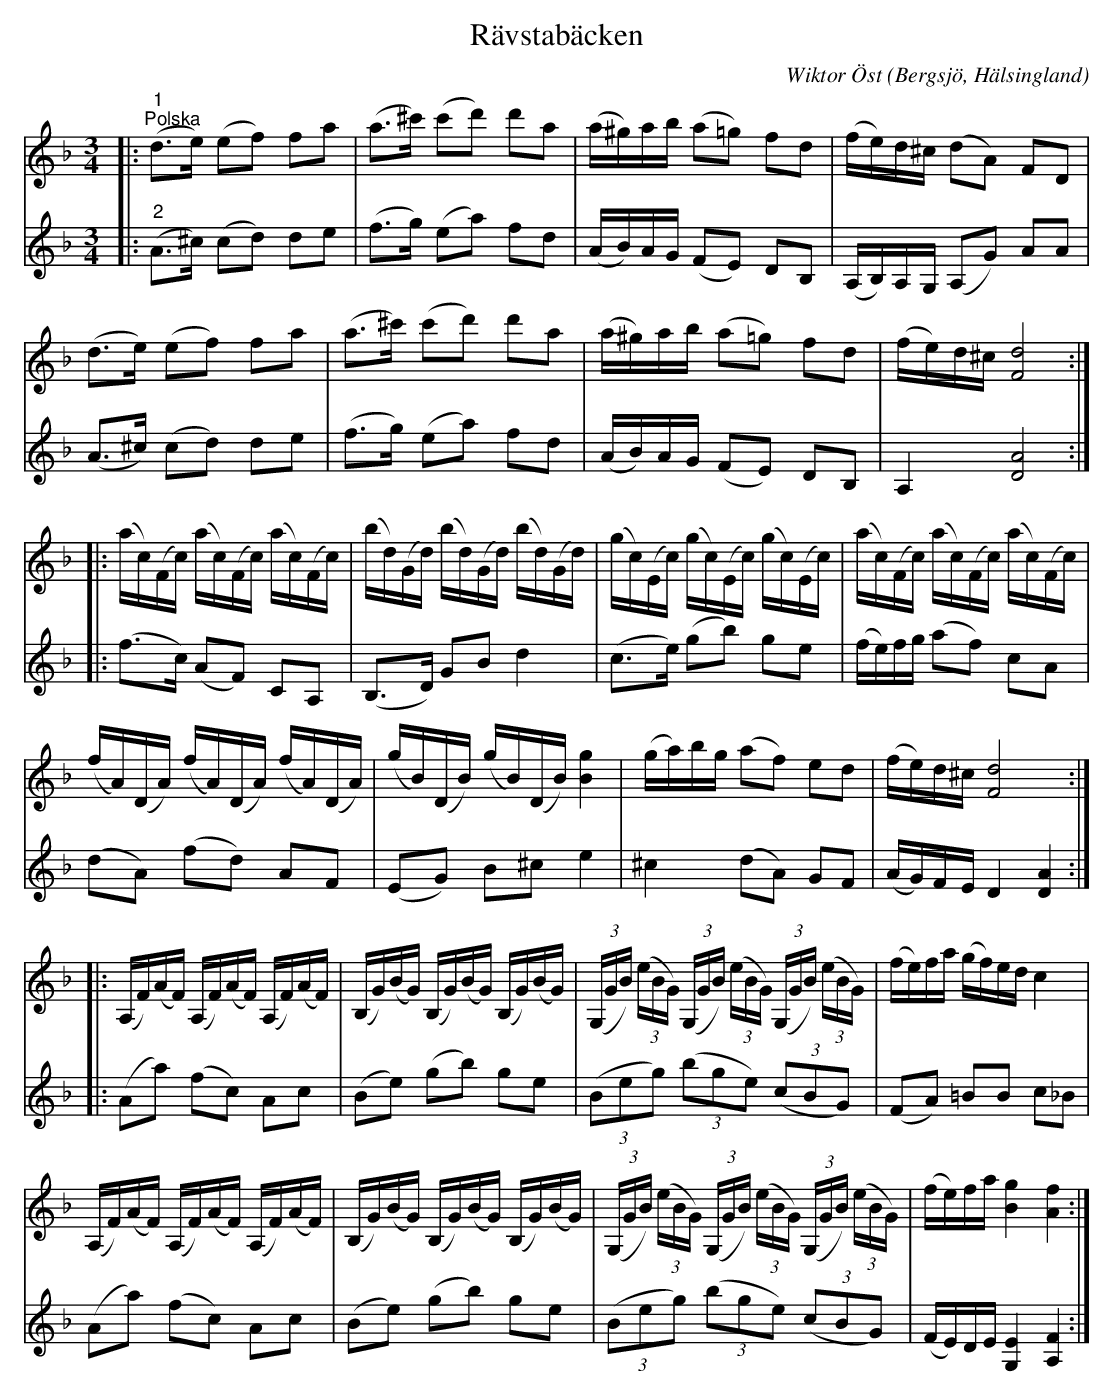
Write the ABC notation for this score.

X:1
T:Rävstabäcken
C:Wiktor Öst
O:Bergsjö, Hälsingland
L:1/16
M:3/4
K:F
V:1
|:"^1""^Polska" (d2>e2) (e2f2) f2a2 | (a2>^c'2) (c'2d'2) d'2a2 | (a^g)ab (a2=g2) f2d2 | (fe)d^c (d2A2) F2D2 |
 (d2>e2) (e2f2) f2a2 | (a2>^c'2) (c'2d'2) d'2a2 | (a^g)ab (a2=g2) f2d2 | (fe)d^c [Fd]8 ::
(ac)(Fc) (ac)(Fc) (ac)(Fc) | (bd)(Gd) (bd)(Gd) (bd)(Gd) | (gc)(Ec) (gc)(Ec) (gc)(Ec) | (ac)(Fc) (ac)(Fc) (ac)(Fc) |
(fA)(DA) (fA)(DA) (fA)(DA) | (gB)(DB) (gB)(DB) [Bg]4 | (ga)bg (a2f2) e2d2 | (fe)d^c [Fd]8 ::
(A,F)(AF) (A,F)(AF) (A,F)(AF) | (B,G)(BG) (B,G)(BG) (B,G)(BG) | (3(G,GB) (3(eBG) (3(G,GB) (3(eBG) (3(G,GB) (3(eBG) | (fe)fa (gf)ed c4 |
(A,F)(AF) (A,F)(AF) (A,F)(AF) | (B,G)(BG) (B,G)(BG) (B,G)(BG) | (3(G,GB) (3(eBG) (3(G,GB) (3(eBG) (3(G,GB) (3(eBG) | (fe)fa [Bg]4 [Af]4 :|
V:2
|:"^2" (A2>^c2) (c2d2) d2e2 | (f2>g2) (e2a2) f2d2 | (AB)AG (F2E2) D2B,2 | (A,B,)A,G, (A,2G2) A2A2 |
(A2>^c2) (c2d2) d2e2 | (f2>g2) (e2a2) f2d2 | (AB)AG (F2E2) D2B,2 | A,4 [DA]8 ::
(f2>c2) (A2F2) C2A,2 | (B,2>D2) G2B2 d4 | (c2>e2) (g2b2) g2e2 | (fe)fg (a2f2) c2A2 |
(d2A2) (f2d2) A2F2 | (E2G2) B2^c2 e4 | ^c4 (d2A2) G2F2 | (AG)FE D4 [DA]4 ::
(A2a2) (f2c2) A2c2 | (B2e2) (g2b2) g2e2 | (3(B2e2g2) (3(b2g2e2) (3(c2B2G2) | (F2A2) =B2B2 c2_B2 |
(A2a2) (f2c2) A2c2 | (B2e2) (g2b2) g2e2 | (3(B2e2g2) (3(b2g2e2) (3(c2B2G2) | (FE)DE [G,E]4 [A,F]4 :|
